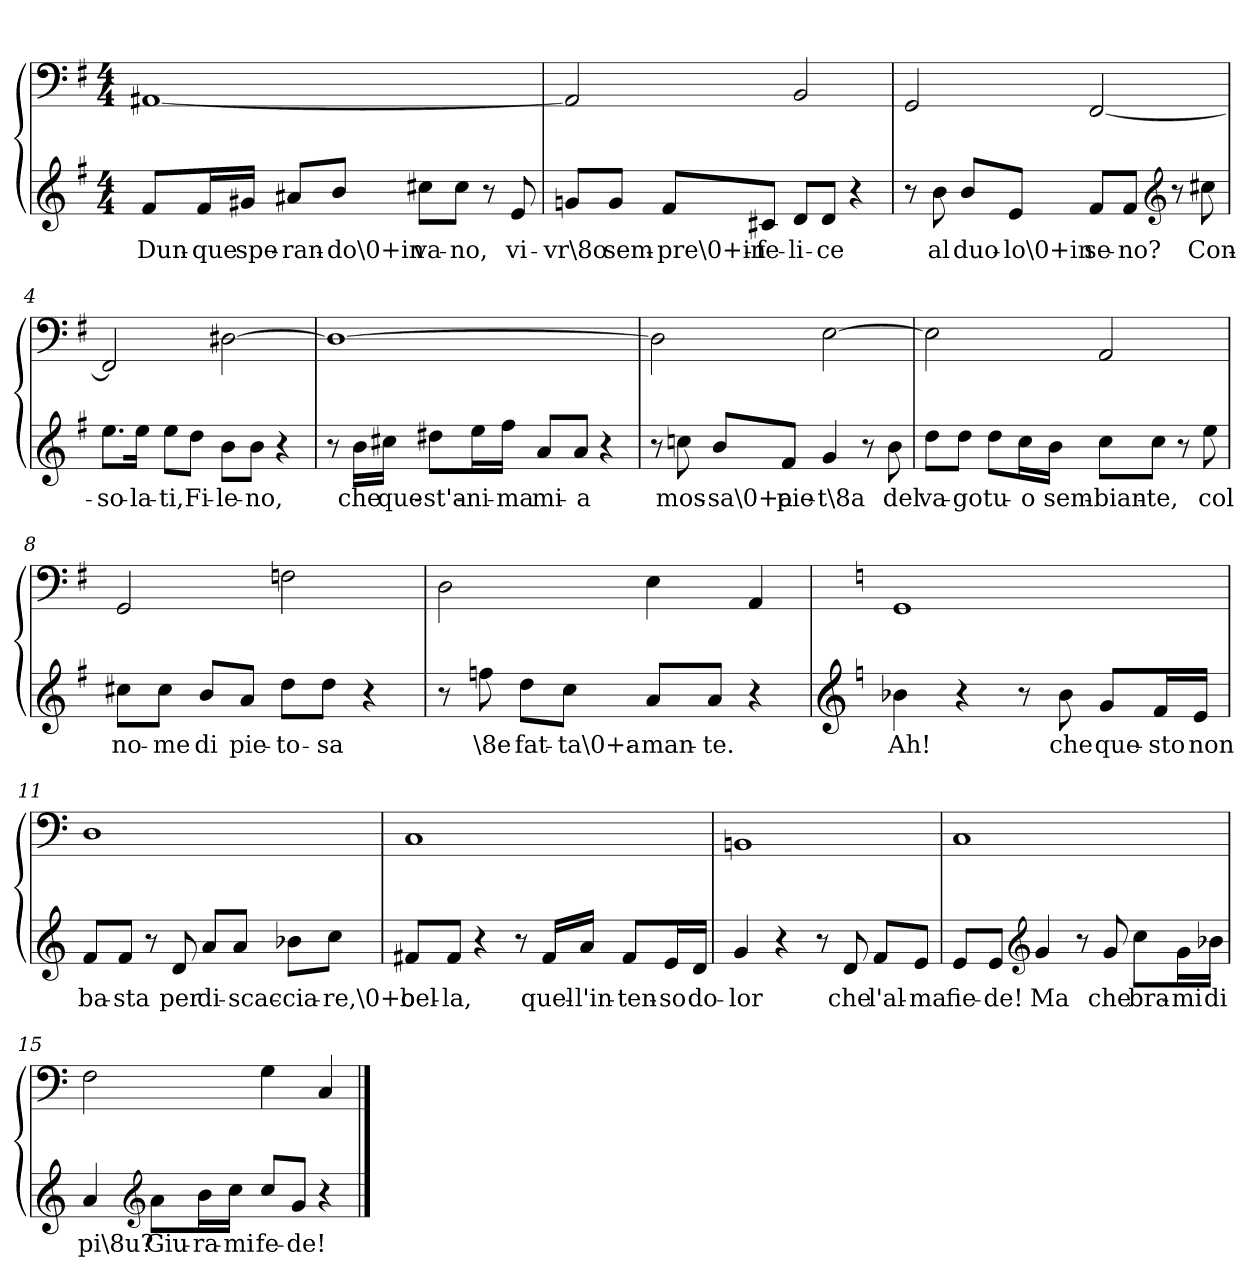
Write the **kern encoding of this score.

**kern	**text	**kern
*part1	*part1	*part1
*staff2	*staff2	*staff1
*clefG2	*	*clefF4
*k[f#]	*	*k[f#]
*e:	*	*e:
*M4/4	*	*M4/4
=1	=1	=1
8f#/L	Dun-	[1AA#X/
16f#/L	-que	.
16g#X/JJ	spe-	.
8a#X/L	-ran-	.
8b/J	-do\0+in	.
8cc#X\L	va-	.
8cc#\J	-no,	.
8r	.	.
8e/	vi-	.
=2	=2	=2
8gn/L	-vr\8o	2AA#/]
8g/J	sem-	.
8f#/L	-pre\0+in-	.
8c#X/J	-fe-	.
8d/L	-li-	2BB/
8d/J	-ce	.
4r	.	.
=3	=3	=3
8r	.	2GG/
8b\	al	.
8b/L	duo-	.
8e/J	-lo\0+in	.
8f#/L	se-	[2FF#/
8f#/J	-no?	.
*clefG2	*	*
8r	.	.
8cc#X\	Con-	.
=4	=4	=4
8.ee\L	-so-	2FF#/]
16ee\Jk	-la-	.
8ee\L	-ti,	.
8dd\J	Fi-	.
8b\L	-le-	[2D#X\
8b\J	-no,	.
4r	.	.
=5	=5	=5
8r	.	1D#\_
16b\LL	che	.
16cc#X\JJ	que-	.
8dd#X\L	-st'a-	.
16ee\L	-ni-	.
16ff#\JJ	-ma	.
8a/L	mi-	.
8a/J	-a	.
4r	.	.
=6	=6	=6
8r	.	2D#\]
8ccn\	mos-	.
8b/L	-sa\0+a	.
8f#/J	pie-	.
4g/	-t\8a	[2E\
8r	.	.
8b\	del	.
=7	=7	=7
8dd\L	va-	2E\]
8dd\J	-go	.
8dd\L	tu-	.
16cc\L	-o	.
16b\JJ	sem-	.
8cc\L	-bian-	2AA/
8cc\J	-te,	.
8r	.	.
8ee\	col	.
=8	=8	=8
8cc#X\L	no-	2GG/
8cc#\J	-me	.
8b/L	di	.
8a/J	pie-	.
8dd\L	-to-	2Fn\
8dd\J	-sa	.
4r	.	.
=9	=9	=9
8r	.	2D\
8ffn\	\8e	.
8dd\L	fat-	.
8cc\J	-ta\0+a-	.
8a/L	-man-	4E\
8a/J	-te.	.
4r	.	4AA/
=10	=10	=10
*clefG2	*	*
*k[]	*	*k[]
4b-X\	Ah!	1GG/
4r	.	.
8r	.	.
8b-\	che	.
8g/L	que-	.
16f/L	-sto	.
16e/JJ	non	.
=11	=11	=11
8f/L	ba-	1D\
8f/J	-sta	.
8r	.	.
8d/	per	.
8a/L	di-	.
8a/J	-scac-	.
8b-X\L	-cia-	.
8cc\J	-re,\0+o	.
=12	=12	=12
8f#X/L	bel-	1C/
8f#/J	-la,	.
4r	.	.
8r	.	.
16f#/LL	quel-	.
16a/JJ	-l'in-	.
8f#/L	-ten-	.
16e/L	-so	.
16d/JJ	do-	.
=13	=13	=13
4g/	-lor	1BBn/
4r	.	.
8r	.	.
8d/	che	.
8f/L	l'al-	.
8e/J	-ma	.
=14	=14	=14
8e/L	fie-	1C/
8e/J	-de!	.
*clefG2	*	*
4g/	Ma	.
8r	.	.
8g/	che	.
8cc\L	bra-	.
16g\L	-mi	.
16b-X\JJ	di	.
=15	=15	=15
4a/	pi\8u?	2F\
*clefG2	*	*
8a\L	Giu-	.
16b\L	-ra-	.
16cc\JJ	-mi	.
8cc/L	fe-	4G\
8g/J	-de!	.
4r	.	4C/
==	==	==
*-	*-	*-
